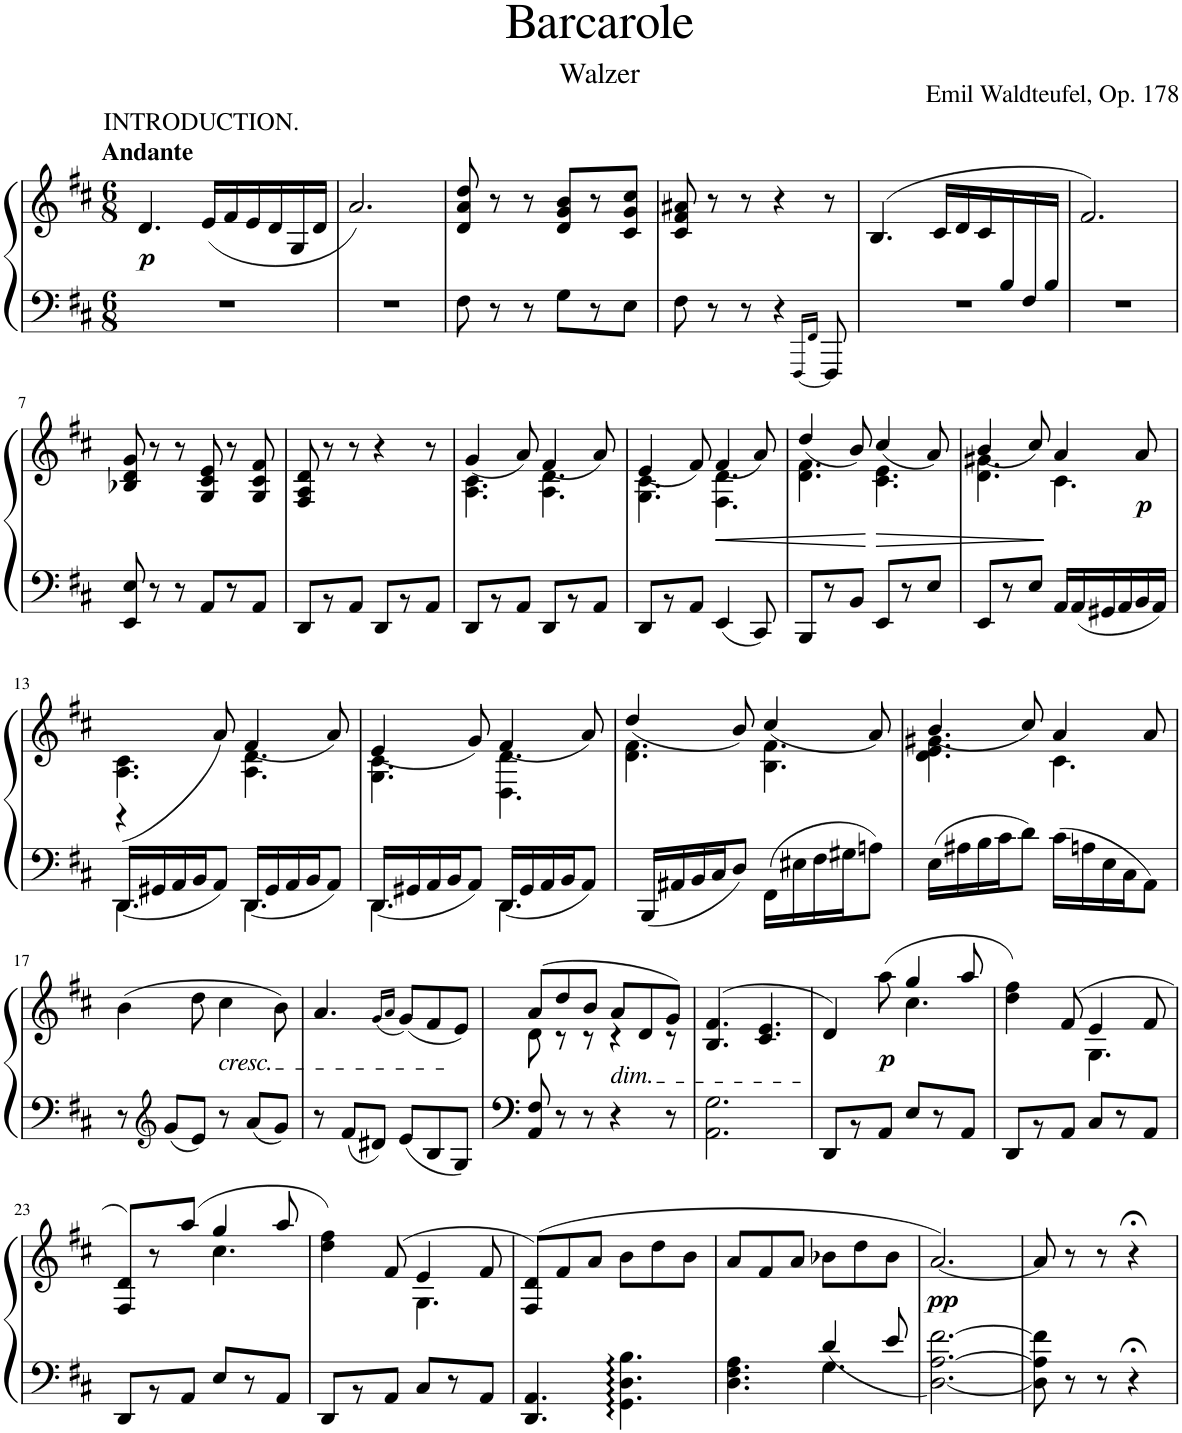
**kern	**kern	**dynam
*part1	*part1	*part1
*staff2	*staff1	*staff1/2
*I"Piano	*	*
*I'Pno.	*	*
*clefF4	*clefG2	*
*k[f#c#]	*k[f#c#]	*
*M6/8	*M6/8	*
=1	=1	=1
!	!LO:TX:a:B:t=Andante	!
!	!LO:TX:a:t=INTRODUCTION.	!
!	!	!LO:DY:b
2.r	4.d/	p
.	(16e/LL	.
.	16f#/	.
.	16e/	.
.	16d/	.
.	16G/	.
.	16d/JJ	.
=2	=2	=2
2.r	2.a/)	.
=3	=3	=3
8F#\	8d/ 8a/ 8dd/	.
8r	8r	.
8r	8r	.
8G\L	8d/ 8g/ 8b/L	.
8r	8r	.
8E\J	8c#/ 8g/ 8cc#/J	.
=4	=4	=4
8F#\	8c#/ 8f#/ 8a#X/	.
8r	8r	.
8r	8r	.
4r	4r	.
[16qFFF#/LL	.	.
16qFF#/JJ	.	.
8FFF#/]	8r	.
=5	=5	=5
*^	*	*
16ryy	2.r	(>4.B/	.
.	.	16c#/LL	.
.	.	16d/	.
.	.	16c#/	.
16B/	.	8.ryy	.
16F#/	.	.	.
16B/JJ	.	.	.
*v	*v	*	*
=6	=6	=6
2.r	2.f#/)	.
!!LO:LB:g=z
=7	=7	=7
8EE/ 8E/	8B-X/ 8d/ 8g/	.
8r	8r	.
8r	8r	.
8AA/L	8G/ 8c#/ 8e/	.
8r	8r	.
8AA/J	8G/ 8c#/ 8f#/	.
=8	=8	=8
8DD/L	8F#/ 8A/ 8d/	.
8r	8r	.
8AA/J	8r	.
8DD/L	4r	.
8r	.	.
8AA/J	8r	.
=9	=9	=9
*	*^	*
8DD/L	4.A\ 4.c#\	(4g/	.
8r	.	.	.
8AA/J	.	8a/)	.
8DD/L	4.A\ 4.d\	(4f#/	.
8r	.	.	.
8AA/J	.	8a/)	.
=10	=10	=10	=10
8DD/L	4.G\ 4.c#\	(4e/	.
8r	.	.	.
8AA/J	.	8f#/)	.
!	!	!	!LO:HP:b
4EE/	4.F#\ 4.d\	(4f#/	<
8CC#/	.	8a/)	.
=11	=11	=11	=11
8BBB/L	4.d\ 4.f#\	(4dd/	.
8r	.	.	.
8BB/J	.	8b/)	.
!	!	!	!LO:HP:n=1:b
8EE/L	4.c#\ 4.e\	(4cc#/	[ >
8r	.	.	.
8E/J	.	8a/)	.
=12	=12	=12	=12
8EE/L	4.d\ 4.g#X\	(4b/	.
8r	.	.	.
8E/J	.	8cc#/)	.
16AA/LL	4.c#\	4a/	]
16AA/	.	.	.
16GG#X/	.	.	.
16AA/	.	.	.
!	!	!	!LO:DY:b
16BB/	.	8a/	p
16AA/JJ	.	.	.
!!LO:LB:g=z	!!
=13	=13	=13	=13
*^	*	*	*
4.DD\	16DD/LL	4.A\ 4.c#\	(4r	.
.	16GG#X/	.	.	.
.	16AA/	.	.	.
.	16BB/J	.	.	.
.	8AA/J	.	8a/)	.
4.DD\	16DD/LL	4.A\ 4.d\	(4f#/	.
.	16GG#/	.	.	.
.	16AA/	.	.	.
.	16BB/J	.	.	.
.	8AA/J	.	8a/)	.
=14	=14	=14	=14	=14
4.DD\	16DD/LL	4.G\ 4.c#\	(4e/	.
.	16GG#X/	.	.	.
.	16AA/	.	.	.
.	16BB/J	.	.	.
.	8AA/J	.	8g/)	.
4.DD\	16DD/LL	4.D\ 4.d\	(4f#/	.
.	16GG#/	.	.	.
.	16AA/	.	.	.
.	16BB/J	.	.	.
.	8AA/J	.	8a/)	.
*v	*v	*	*	*
=15	=15	=15	=15
16BBB/LL	4.d\ 4.f#\	(4dd/	.
16AA#X/	.	.	.
16BB/	.	.	.
16C#/J	.	.	.
8D/J	.	8b/)	.
16FF#\LL	4.B\ 4.f#\	(4cc#/	.
16E#X\	.	.	.
16F#\	.	.	.
16G#X\J	.	.	.
8An\J	.	8a/)	.
=16	=16	=16	=16
16E\LL	4.d\ 4.e\ 4.g#X\	(4b/	.
16A#X\	.	.	.
16B\	.	.	.
16c#\J	.	.	.
8d\J	.	8cc#/)	.
16c#\LL	4.c#\	4a/	.
16An\	.	.	.
16E\	.	.	.
16C#\J	.	.	.
8AA\J	.	8a/	.
*	*v	*v	*
!!LO:LB:g=z
=17	=17	=17
8r	(4b\	.
*clefG2	*	*
8g/L	.	.
8e/J	8dd\	.
!	!LO:TX:b:i:t=cresc.	!
8r	4cc#\	.
8a/L	.	.
8g/J	8b\)	.
=18	=18	=18
8r	4.a/	.
8f#/L	.	.
8d#X/J	.	.
.	(16qg/LL	.
.	16qa/JJ	.
8e/L	(8g/L)	.
8B/	8f#/	.
8G/J	8e/J)	.
=19	=19	=19
*	*^	*
8AA/ 8F#/	(8a/L	8d\	.
8r	8dd/	8r	.
8r	8b/J	8r	.
!	!LO:TX:b:i:t=dim.	!	!
4r	8a/L	4r	.
.	8d/	.	.
8r	8g/J)	8r	.
*	*v	*v	*
=20	=20	=20
2.AA\ 2.G\	(>4.B/ 4.f#/	.
.	4.c#/ 4.e/	.
=21	=21	=21
*	*^	*
8DD/L	4d/)	4.ryy	.
8r	.	.	.
!	!	!	!LO:DY:b
8AA/J	(8aa\	.	p
8E/L	4gg/	4.cc#\	.
8r	.	.	.
8AA/J	8aa/	.	.
=22	=22	=22	=22
8DD/L	4dd\ 4ff#\)	4.ryy	.
8r	.	.	.
8AA/J	(8f#/	.	.
8C#/L	4e/	4.G\	.
8r	.	.	.
8AA/J	8f#/	.	.
!!LO:LB:g=z	!!
=23	=23	=23	=23
8DD/L	8F#/ 8d/L)	4.ryy	.
8r	8r	.	.
8AA/J	(8aa/J	.	.
8E/L	4gg/	4.cc#\	.
8r	.	.	.
8AA/J	8aa/	.	.
=24	=24	=24	=24
8DD/L	4dd\ 4ff#\)	4.ryy	.
8r	.	.	.
8AA/J	(8f#/	.	.
8C#/L	4e/	4.G\	.
8r	.	.	.
8AA/J	8f#/	.	.
*	*v	*v	*
=25	=25	=25
4.DD/ 4.AA/	(8F#/ 8d/L)	.
.	8f#/	.
.	8a/J	.
4.GG\: 4.D\: 4.B\:	8b\L	.
.	8dd\	.
.	8b\J	.
=26	=26	=26
*^	*	*
4.D\ 4.F#\ 4.A\	4.ryy	8a/L	.
.	.	8f#/	.
.	.	8a/J	.
4.G\	4d/	8b-X\L	.
.	.	8dd\	.
.	8e/	8b-\J	.
=27	=27	=27	=27
!	!	!	!LO:DY:b
*v	*v	*	*
[2.D\ [2.A\ [2.f#\	[2.a/)	pp
=28	=28	=28
8D\] 8A\] 8f#\]	8a/]	.
8r	8r	.
8r	8r	.
4r;<	4r;<	.
=	=	=
*-	*-	*-
